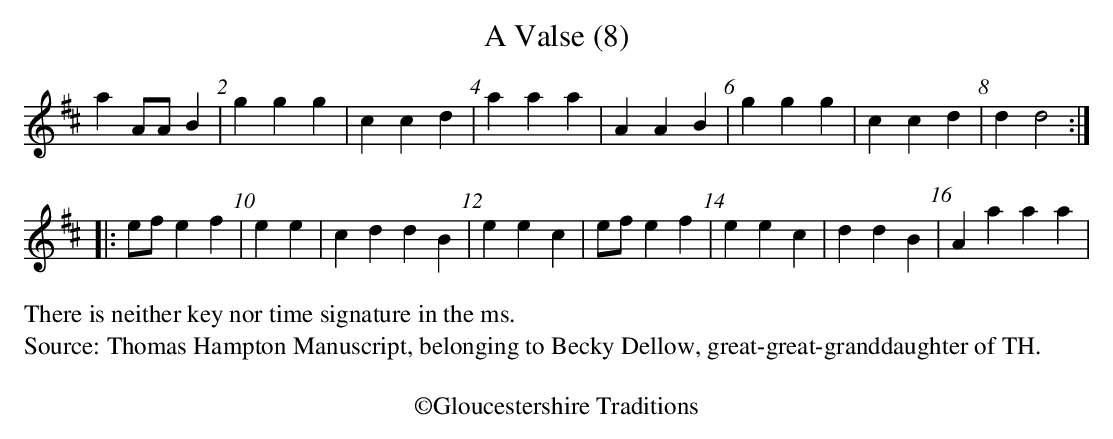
X:1
T:Valse (8), A
M:none
L:1/4
K:D %no key in ms
aA/A/B|ggg | ccd | aaa | AAB | ggg | ccd | dd2:|
|:e/f/ ef|ee|cddB | eec | e/f/ ef | eec | ddB | Aaaa |
